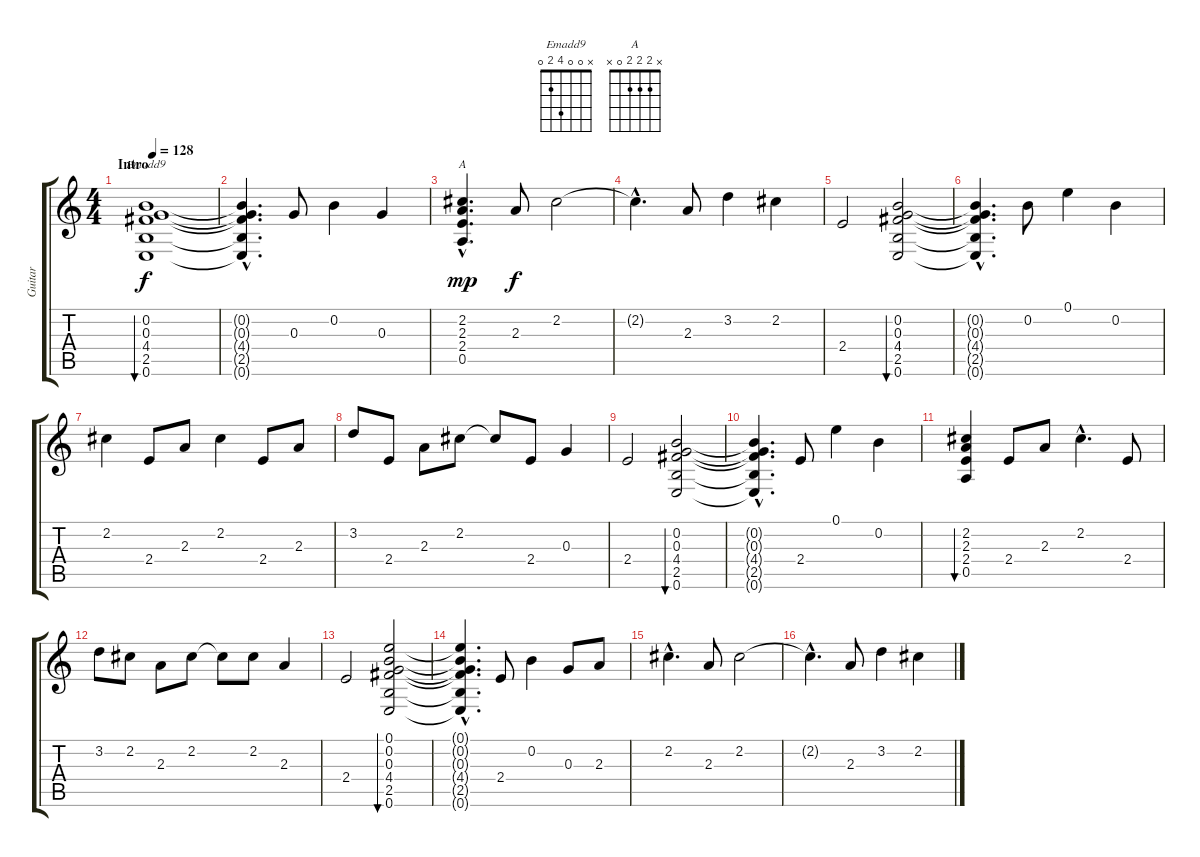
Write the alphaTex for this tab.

\track ("Guitar" "Guitar") {instrument electricguitarjazz}
\staff {score tabs}
\tuning (E4 B3 G3 D3 A2 E2) {hide}
\chord ("Emadd9" x 0 0 4 2 0)
\chord ("A" x 2 2 2 0 x)
\ts (4 4)
\section ("" "Intro")
\tempo 128
\clef g2
\ks c
(0.2 0.3 4.4 2.5 0.6).1{bu 240 ch "Emadd9" dy f instrument electricguitarjazz} |
(0.2{hac t} 0.3{hac t} 4.4{hac t} 2.5{hac t} 0.6{hac t}).4{d} 0.3.8 0.2.4 0.3.4 |
(2.2{hac} 2.3{hac} 2.4{hac} 0.5{hac}).4{d ch "A" dy mp} 2.3.8{dy f} 2.2.2 |
2.2{hac t}.4{d} 2.3.8 3.2.4 2.2.4 |
2.4.2 (0.2 0.3 4.4 2.5 0.6).2{bu 480} |
(0.2{hac t} 0.3{hac t} 4.4{hac t} 2.5{hac t} 0.6{hac t}).4{d} 0.2.8 0.1.4 0.2.4 |
2.2.4 2.4.8 2.3.8 2.2.4 2.4.8 2.3.8 |
3.2.8 2.4.8 2.3.8 2.2.8 2.2{t}.8 2.4.8 0.3.4 |
2.4.2 (0.2 0.3 4.4 2.5 0.6).2{bu 480} |
(0.2{hac t} 0.3{hac t} 4.4{hac t} 2.5{hac t} 0.6{hac t}).4{d} 2.4.8 0.1.4 0.2.4 |
(2.2 2.3 2.4 0.5).4{bu 120} 2.4.8 2.3.8 2.2{hac}.4{d} 2.4.8 |
3.2.8 2.2.8 2.3.8 2.2.8 2.2{t}.8 2.2.8 2.3.4 |
2.4.2 (0.1 0.2 0.3 4.4 2.5 0.6).2{bu 240} |
(0.1{hac t} 0.2{hac t} 0.3{hac t} 4.4{hac t} 2.5{hac t} 0.6{hac t}).4{d} 2.4.8 0.2.4 0.3.8 2.3.8 |
2.2{hac}.4{d} 2.3.8 2.2.2 |
2.2{hac t}.4{d} 2.3.8 3.2.4 2.2.4
